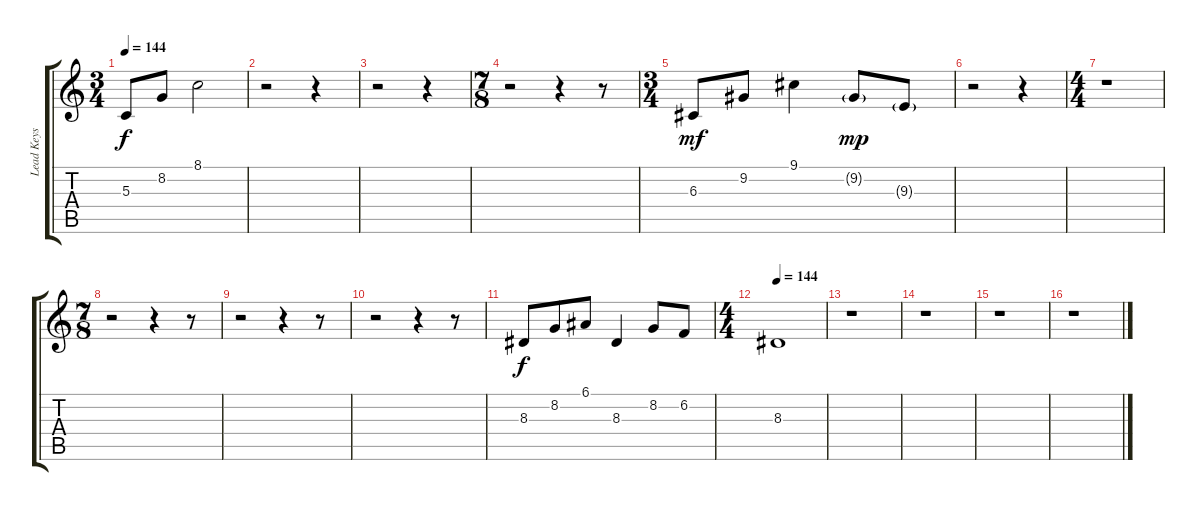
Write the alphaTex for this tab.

\track ("Lead Keys" "Lead Keys") {instrument pad1newage}
\staff {score tabs}
\tuning (E4 B3 G3 D3 A2 E2) {hide}
\ts (3 4)
\tempo 144
\clef g2
\ks c
5.3.8{dy f instrument pad1newage} 8.2.8 8.1.2 |
r.2 r.4 |
r.2 r.4 |
\ts (7 8)
r.2 r.4 r.8 |
\ts (3 4)
6.3.8{dy mf} 9.2.8 9.1.4 9.2{g}.8{dy mp} 9.3{g}.8 |
r.2 r.4 |
\ts (4 4)
r.1 |
\ts (7 8)
r.2 r.4 r.8 |
r.2 r.4 r.8 |
r.2 r.4 r.8 |
8.3.8{dy f} 8.2.8 6.1.8 8.3.4 8.2.8 6.2.8 |
\ts (4 4)
\section ("" "")
\tempo 144
8.3.1 |
r.1 |
r.1 |
r.1 |
r.1
